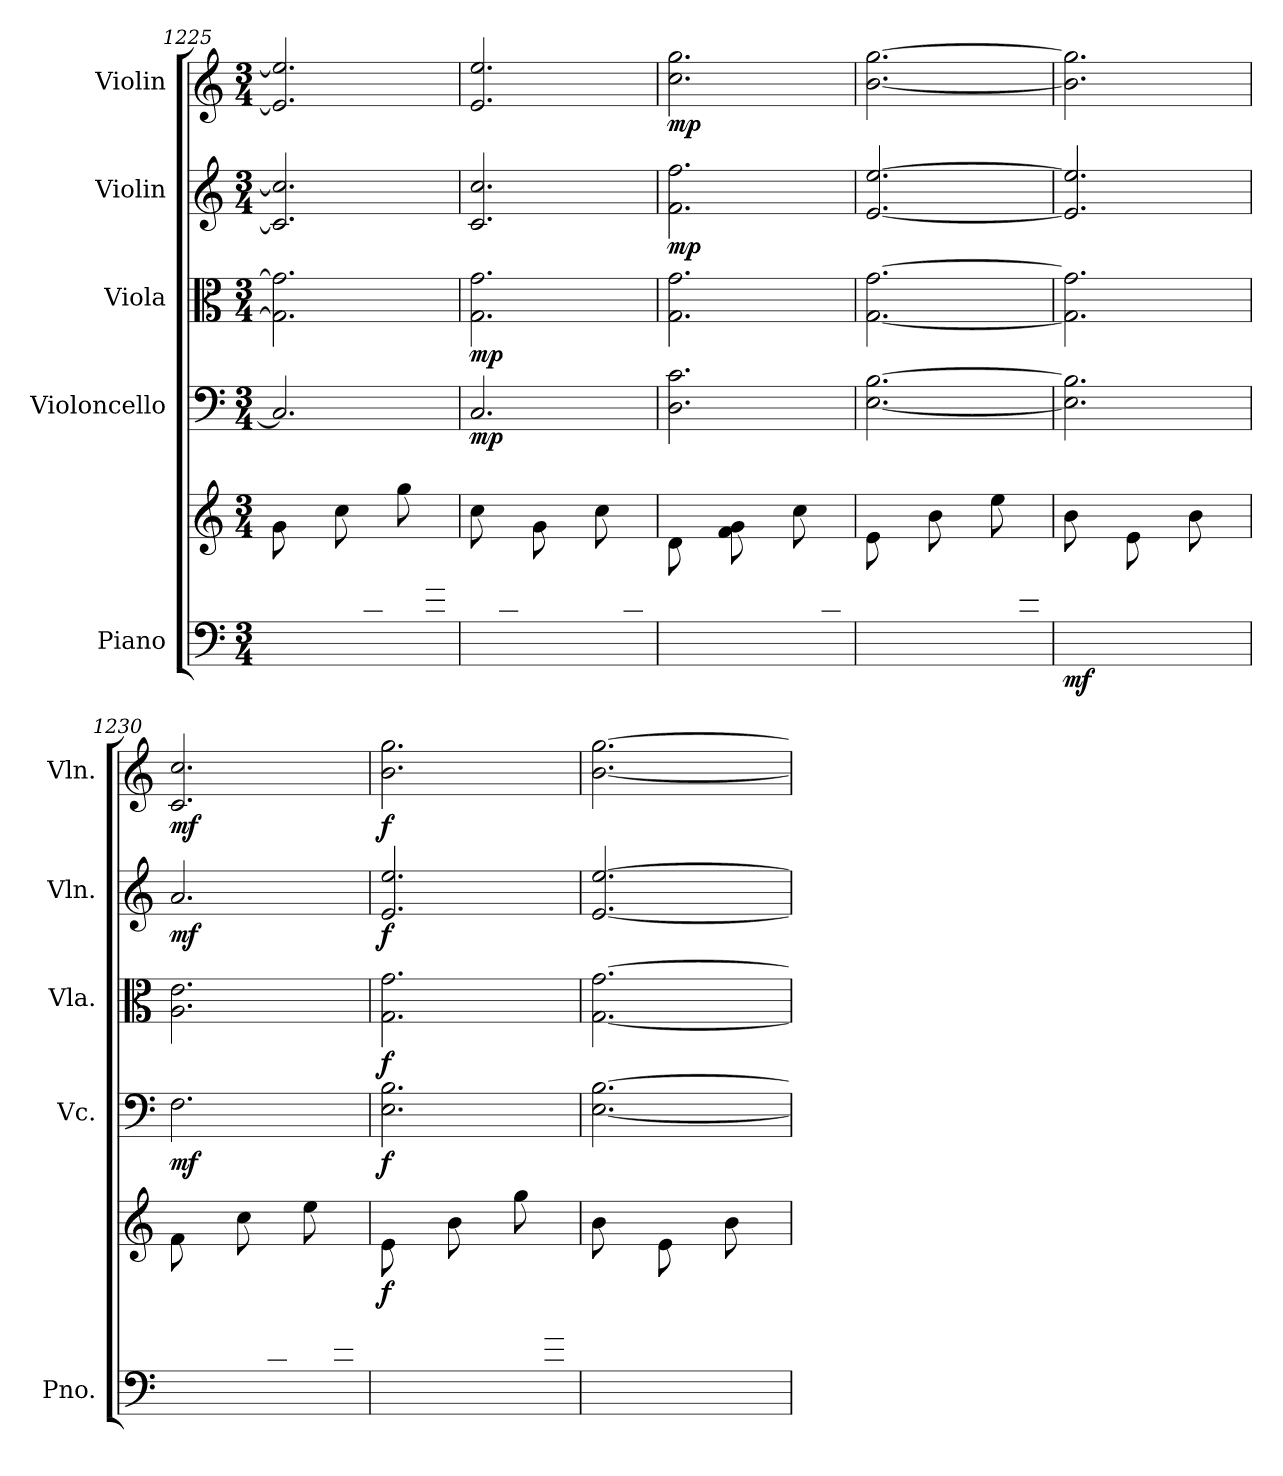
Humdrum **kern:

**kern	**kern	**dynam	**kern	**dynam	**kern	**dynam	**kern	**dynam	**kern	**dynam
*part5	*part5	*part5	*part4	*part4	*part3	*part3	*part2	*part2	*part1	*part1
*staff6	*staff5	*staff5/6	*staff4	*staff4	*staff3	*staff3	*staff2	*staff2	*staff1	*staff1
*I"Piano	*	*	*I"Violoncello	*	*I"Viola	*	*I"Violin	*	*I"Violin	*
*I'Pno.	*	*	*I'Vc.	*	*I'Vla.	*	*I'Vln.	*	*I'Vln.	*
*clefF4	*clefG2	*	*clefF4	*	*clefC3	*	*clefG2	*	*clefG2	*
*k[]	*k[]	*	*k[]	*	*k[]	*	*k[]	*	*k[]	*
*M3/4	*M3/4	*	*M3/4	*	*M3/4	*	*M3/4	*	*M3/4	*
=1225	=1225	=1225	=1225	=1225	=1225	=1225	=1225	=1225	=1225	=1225
*^	*	*	*	*	*	*	*	*	*	*
8ryy	4ryy	8g\L	.	2.C/]	.	2.G\] 2.g\]	.	2.c/] 2.cc/]	.	2.e/] 2.ee/]	.
8G/	.	8ryy	.	.	.	.	.	.	.	.	.
8ryy	2ryy	8cc\	.	.	.	.	.	.	.	.	.
8c/	.	8ryy	.	.	.	.	.	.	.	.	.
8ryy	.	8gg\	.	.	.	.	.	.	.	.	.
8g/J	.	8ryy	.	.	.	.	.	.	.	.	.
=1226	=1226	=1226	=1226	=1226	=1226	=1226	=1226	=1226	=1226	=1226	=1226
!	!	!	!	!	!LO:DY:b	!	!LO:DY:b	!	!	!	!
8ryy	4ryy	8cc\L	.	2.C/	mp	2.G\ 2.g\	mp	2.c/ 2.cc/	.	2.e/ 2.ee/	.
8c/	.	8ryy	.	.	.	.	.	.	.	.	.
8ryy	2ryy	8g\	.	.	.	.	.	.	.	.	.
8G/	.	8ryy	.	.	.	.	.	.	.	.	.
8ryy	.	8cc\	.	.	.	.	.	.	.	.	.
8c/J	.	8ryy	.	.	.	.	.	.	.	.	.
=1227	=1227	=1227	=1227	=1227	=1227	=1227	=1227	=1227	=1227	=1227	=1227
!	!	!	!	!	!	!	!	!	!LO:DY:b	!	!LO:DY:b
8ryy	4ryy	8d\L	.	2.D\ 2.c\	.	2.G\ 2.g\	.	2.f\ 2.ff\	mp	2.cc\ 2.gg\	mp
8D/	.	8ryy	.	.	.	.	.	.	.	.	.
8ryy	2ryy	8f\ 8g\	.	.	.	.	.	.	.	.	.
8F/ 8G/	.	8ryy	.	.	.	.	.	.	.	.	.
8ryy	.	8cc\	.	.	.	.	.	.	.	.	.
8c/J	.	8ryy	.	.	.	.	.	.	.	.	.
!!LO:PB:g=z
=1228	=1228	=1228	=1228	=1228	=1228	=1228	=1228	=1228	=1228	=1228	=1228
8ryy	2.ryy	8e\L	.	[2.E\ [2.B\	.	[2.G\ [2.g\	.	[2.e/ [2.ee/	.	[2.b\ [2.gg\	.
8E/	.	8ryy	.	.	.	.	.	.	.	.	.
8ryy	.	8b\	.	.	.	.	.	.	.	.	.
8B/	.	8ryy	.	.	.	.	.	.	.	.	.
8ryy	.	8ee\	.	.	.	.	.	.	.	.	.
8e/J	.	8ryy	.	.	.	.	.	.	.	.	.
=1229	=1229	=1229	=1229	=1229	=1229	=1229	=1229	=1229	=1229	=1229	=1229
!	!	!	!LO:DY:b=2	!	!	!	!	!	!	!	!
8ryy	4ryy	8b\L	mf	2.E\] 2.B\]	.	2.G\] 2.g\]	.	2.e/] 2.ee/]	.	2.b\] 2.gg\]	.
8B/	.	8ryy	.	.	.	.	.	.	.	.	.
8ryy	2ryy	8e\	.	.	.	.	.	.	.	.	.
8E/	.	8ryy	.	.	.	.	.	.	.	.	.
8ryy	.	8b\	.	.	.	.	.	.	.	.	.
8B/J	.	8ryy	.	.	.	.	.	.	.	.	.
=1230	=1230	=1230	=1230	=1230	=1230	=1230	=1230	=1230	=1230	=1230	=1230
!	!	!	!	!	!LO:DY:b	!	!	!	!LO:DY:b	!	!LO:DY:b
8ryy	4ryy	8f\L	.	2.F\	mf	2.A\ 2.e\	.	2.a/	mf	2.c/ 2.cc/	mf
8F/	.	8ryy	.	.	.	.	.	.	.	.	.
8ryy	2ryy	8cc\	.	.	.	.	.	.	.	.	.
8c/	.	8ryy	.	.	.	.	.	.	.	.	.
8ryy	.	8ee\	.	.	.	.	.	.	.	.	.
8e/J	.	8ryy	.	.	.	.	.	.	.	.	.
=1231	=1231	=1231	=1231	=1231	=1231	=1231	=1231	=1231	=1231	=1231	=1231
!	!	!	!LO:DY:b	!	!LO:DY:b	!	!LO:DY:b	!	!LO:DY:b	!	!LO:DY:b
8ryy	2.ryy	8e\L	f	2.E\ 2.B\	f	2.G\ 2.g\	f	2.e/ 2.ee/	f	2.b\ 2.gg\	f
8E/	.	8ryy	.	.	.	.	.	.	.	.	.
8ryy	.	8b\	.	.	.	.	.	.	.	.	.
8B/	.	8ryy	.	.	.	.	.	.	.	.	.
8ryy	.	8gg\	.	.	.	.	.	.	.	.	.
8g/J	.	8ryy	.	.	.	.	.	.	.	.	.
=1232	=1232	=1232	=1232	=1232	=1232	=1232	=1232	=1232	=1232	=1232	=1232
8ryy	4ryy	8b\L	.	[2.E\ [2.B\	.	[2.G\ [2.g\	.	[2.e/ [2.ee/	.	[2.b\ [2.gg\	.
8B/	.	8ryy	.	.	.	.	.	.	.	.	.
8ryy	2ryy	8e\	.	.	.	.	.	.	.	.	.
8E/	.	8ryy	.	.	.	.	.	.	.	.	.
8ryy	.	8b\	.	.	.	.	.	.	.	.	.
8B/J	.	8ryy	.	.	.	.	.	.	.	.	.
*v	*v	*	*	*	*	*	*	*	*	*	*
=	=	=	=	=	=	=	=	=	=	=
*-	*-	*-	*-	*-	*-	*-	*-	*-	*-	*-
